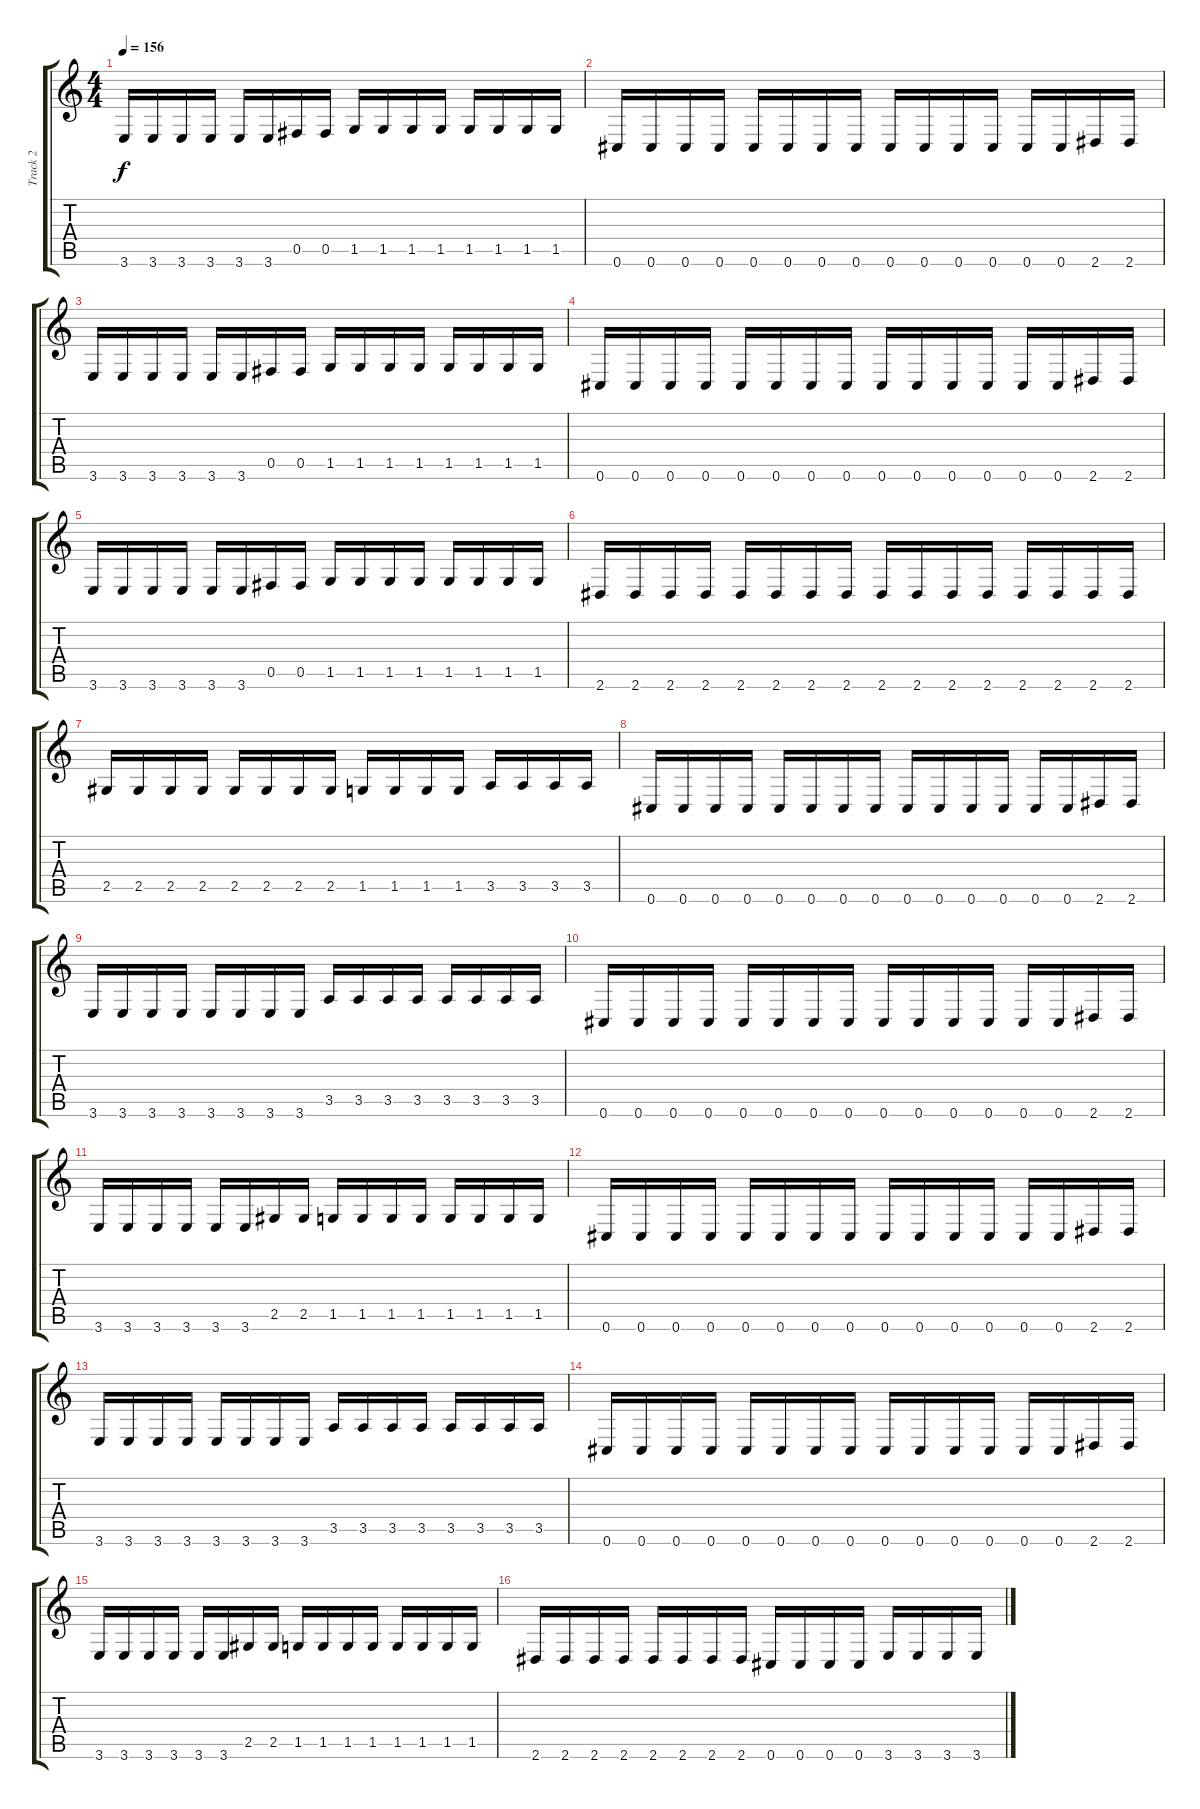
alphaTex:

\track ("Track 2" "Track 2") {instrument distortionguitar}
\staff {score tabs}
\tuning (Db4 Ab3 E3 B2 Gb2 Db2) {hide}
\ts (4 4)
\tempo 156
\clef g2
\ks c
3.6.16{dy f} 3.6.16 3.6.16 3.6.16 3.6.16 3.6.16 0.5.16 0.5.16 1.5.16 1.5.16 1.5.16 1.5.16 1.5.16 1.5.16 1.5.16 1.5.16 |
0.6.16 0.6.16 0.6.16 0.6.16 0.6.16 0.6.16 0.6.16 0.6.16 0.6.16 0.6.16 0.6.16 0.6.16 0.6.16 0.6.16 2.6.16 2.6.16 |
3.6.16 3.6.16 3.6.16 3.6.16 3.6.16 3.6.16 0.5.16 0.5.16 1.5.16 1.5.16 1.5.16 1.5.16 1.5.16 1.5.16 1.5.16 1.5.16 |
0.6.16 0.6.16 0.6.16 0.6.16 0.6.16 0.6.16 0.6.16 0.6.16 0.6.16 0.6.16 0.6.16 0.6.16 0.6.16 0.6.16 2.6.16 2.6.16 |
3.6.16 3.6.16 3.6.16 3.6.16 3.6.16 3.6.16 0.5.16 0.5.16 1.5.16 1.5.16 1.5.16 1.5.16 1.5.16 1.5.16 1.5.16 1.5.16 |
2.6.16 2.6.16 2.6.16 2.6.16 2.6.16 2.6.16 2.6.16 2.6.16 2.6.16 2.6.16 2.6.16 2.6.16 2.6.16 2.6.16 2.6.16 2.6.16 |
2.5.16 2.5.16 2.5.16 2.5.16 2.5.16 2.5.16 2.5.16 2.5.16 1.5.16 1.5.16 1.5.16 1.5.16 3.5.16 3.5.16 3.5.16 3.5.16 |
0.6.16 0.6.16 0.6.16 0.6.16 0.6.16 0.6.16 0.6.16 0.6.16 0.6.16 0.6.16 0.6.16 0.6.16 0.6.16 0.6.16 2.6.16 2.6.16 |
3.6.16 3.6.16 3.6.16 3.6.16 3.6.16 3.6.16 3.6.16 3.6.16 3.5.16 3.5.16 3.5.16 3.5.16 3.5.16 3.5.16 3.5.16 3.5.16 |
0.6.16 0.6.16 0.6.16 0.6.16 0.6.16 0.6.16 0.6.16 0.6.16 0.6.16 0.6.16 0.6.16 0.6.16 0.6.16 0.6.16 2.6.16 2.6.16 |
3.6.16 3.6.16 3.6.16 3.6.16 3.6.16 3.6.16 2.5.16 2.5.16 1.5.16 1.5.16 1.5.16 1.5.16 1.5.16 1.5.16 1.5.16 1.5.16 |
0.6.16 0.6.16 0.6.16 0.6.16 0.6.16 0.6.16 0.6.16 0.6.16 0.6.16 0.6.16 0.6.16 0.6.16 0.6.16 0.6.16 2.6.16 2.6.16 |
3.6.16 3.6.16 3.6.16 3.6.16 3.6.16 3.6.16 3.6.16 3.6.16 3.5.16 3.5.16 3.5.16 3.5.16 3.5.16 3.5.16 3.5.16 3.5.16 |
0.6.16 0.6.16 0.6.16 0.6.16 0.6.16 0.6.16 0.6.16 0.6.16 0.6.16 0.6.16 0.6.16 0.6.16 0.6.16 0.6.16 2.6.16 2.6.16 |
3.6.16 3.6.16 3.6.16 3.6.16 3.6.16 3.6.16 2.5.16 2.5.16 1.5.16 1.5.16 1.5.16 1.5.16 1.5.16 1.5.16 1.5.16 1.5.16 |
2.6.16 2.6.16 2.6.16 2.6.16 2.6.16 2.6.16 2.6.16 2.6.16 0.6.16 0.6.16 0.6.16 0.6.16 3.6.16 3.6.16 3.6.16 3.6.16
